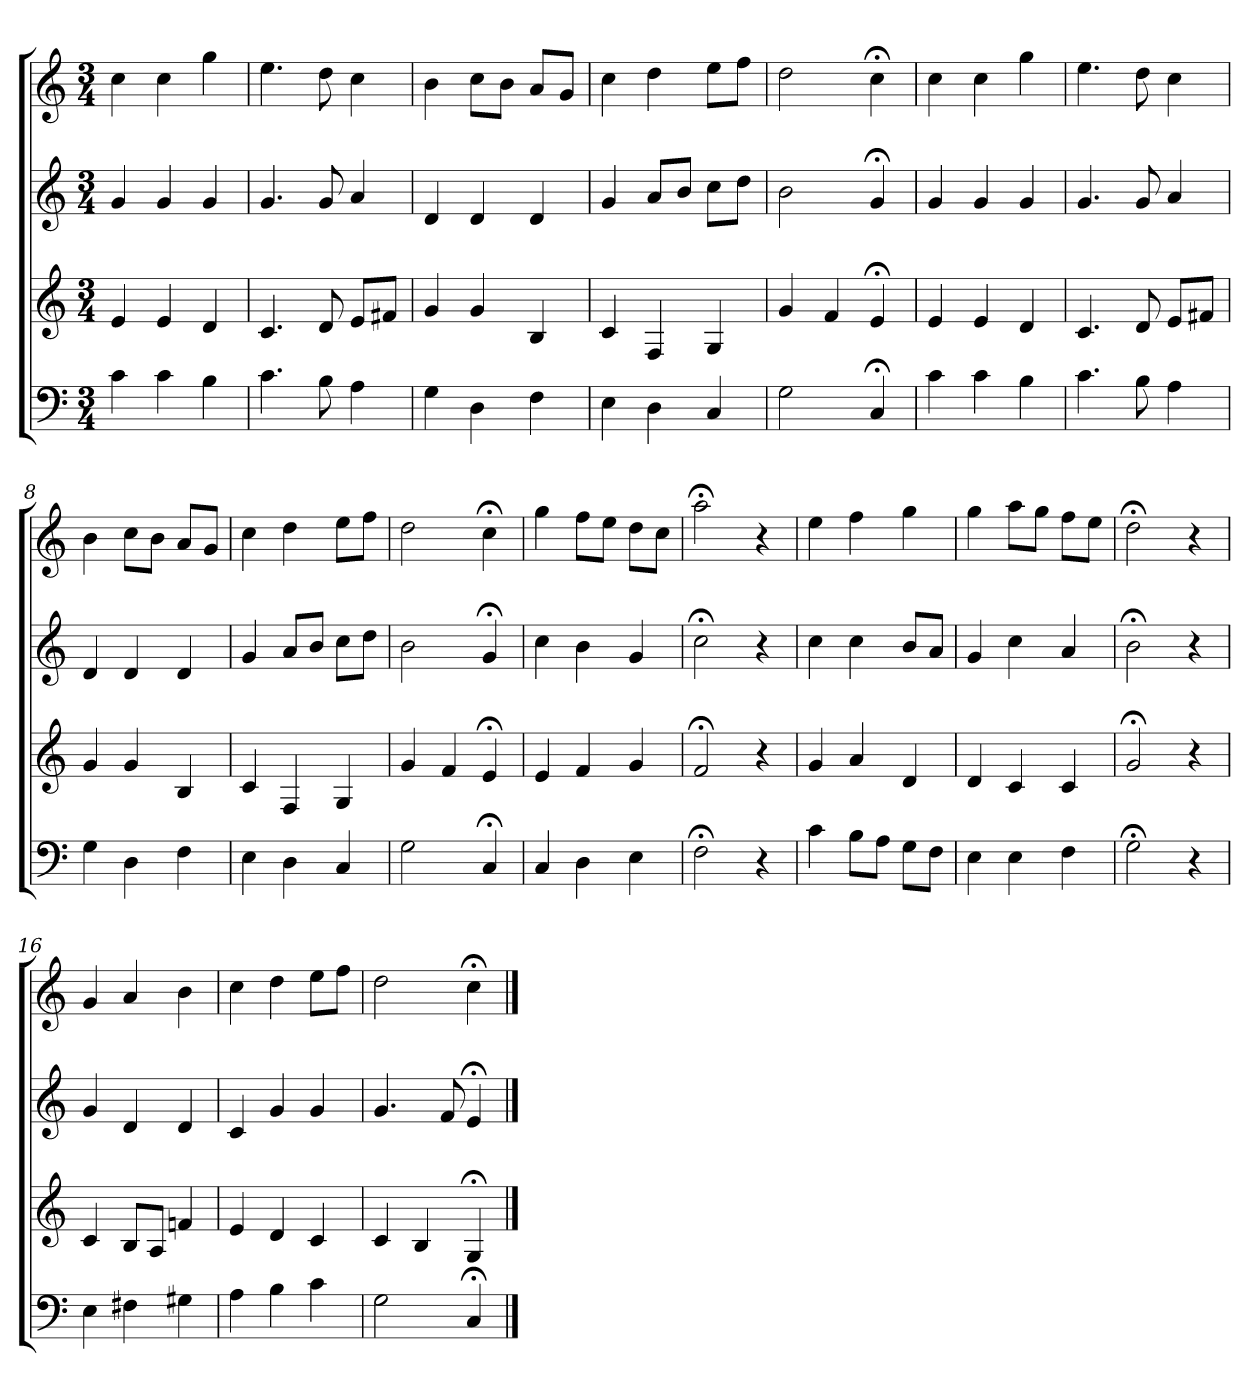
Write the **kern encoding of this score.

**kern	**kern	**kern	**kern
*part4	*part3	*part2	*part1
*staff4	*staff3	*staff2	*staff1
*clefF4	*clefG2	*clefG2	*clefG2
*k[]	*k[]	*k[]	*k[]
*C:	*C:	*C:	*C:
*M3/4	*M3/4	*M3/4	*M3/4
=1	=1	=1	=1
4c	4e	4g	4cc
4c	4e	4g	4cc
4B	4d	4g	4gg
=2	=2	=2	=2
4.c	4.c	4.g	4.ee
8B	8d	8g	8dd
4A	8e/L	4a	4cc
.	8f#X/J	.	.
=3	=3	=3	=3
4G	4g	4d	4b
4D	4g	4d	8cc\L
.	.	.	8b\J
4F	4B	4d	8a/L
.	.	.	8g/J
=4	=4	=4	=4
4E	4c	4g	4cc
4D	4F	8a/L	4dd
.	.	8b/J	.
4C	4G	8cc\L	8ee\L
.	.	8dd\J	8ff\J
=5	=5	=5	=5
2G	4g	2b	2dd
.	4f	.	.
4C;<	4e;<	4g;<	4cc;<
=6	=6	=6	=6
4c	4e	4g	4cc
4c	4e	4g	4cc
4B	4d	4g	4gg
=7	=7	=7	=7
4.c	4.c	4.g	4.ee
8B	8d	8g	8dd
4A	8e/L	4a	4cc
.	8f#X/J	.	.
=8	=8	=8	=8
4G	4g	4d	4b
4D	4g	4d	8cc\L
.	.	.	8b\J
4F	4B	4d	8a/L
.	.	.	8g/J
=9	=9	=9	=9
4E	4c	4g	4cc
4D	4F	8a/L	4dd
.	.	8b/J	.
4C	4G	8cc\L	8ee\L
.	.	8dd\J	8ff\J
=10	=10	=10	=10
2G	4g	2b	2dd
.	4f	.	.
4C;<	4e;<	4g;<	4cc;<
=11	=11	=11	=11
4C	4e	4cc	4gg
4D	4f	4b	8ff\L
.	.	.	8ee\J
4E	4g	4g	8dd\L
.	.	.	8cc\J
=12	=12	=12	=12
2F;<	2f;<	2cc;<	2aa;<
4r	4r	4r	4r
=13	=13	=13	=13
4c	4g	4cc	4ee
8B\L	4a	4cc	4ff
8A\J	.	.	.
8G\L	4d	8b/L	4gg
8F\J	.	8a/J	.
=14	=14	=14	=14
4E	4d	4g	4gg
4E	4c	4cc	8aa\L
.	.	.	8gg\J
4F	4c	4a	8ff\L
.	.	.	8ee\J
=15	=15	=15	=15
2G;<	2g;<	2b;<	2dd;<
4r	4r	4r	4r
=16	=16	=16	=16
4E	4c	4g	4g
4F#X	8B/L	4d	4a
.	8A/J	.	.
4G#X	4fn	4d	4b
=17	=17	=17	=17
4A	4e	4c	4cc
4B	4d	4g	4dd
4c	4c	4g	8ee\L
.	.	.	8ff\J
=18	=18	=18	=18
2G	4c	4.g	2dd
.	4B	.	.
.	.	8f	.
4C;<	4G;<	4e;<	4cc;<
==	==	==	==
*-	*-	*-	*-
